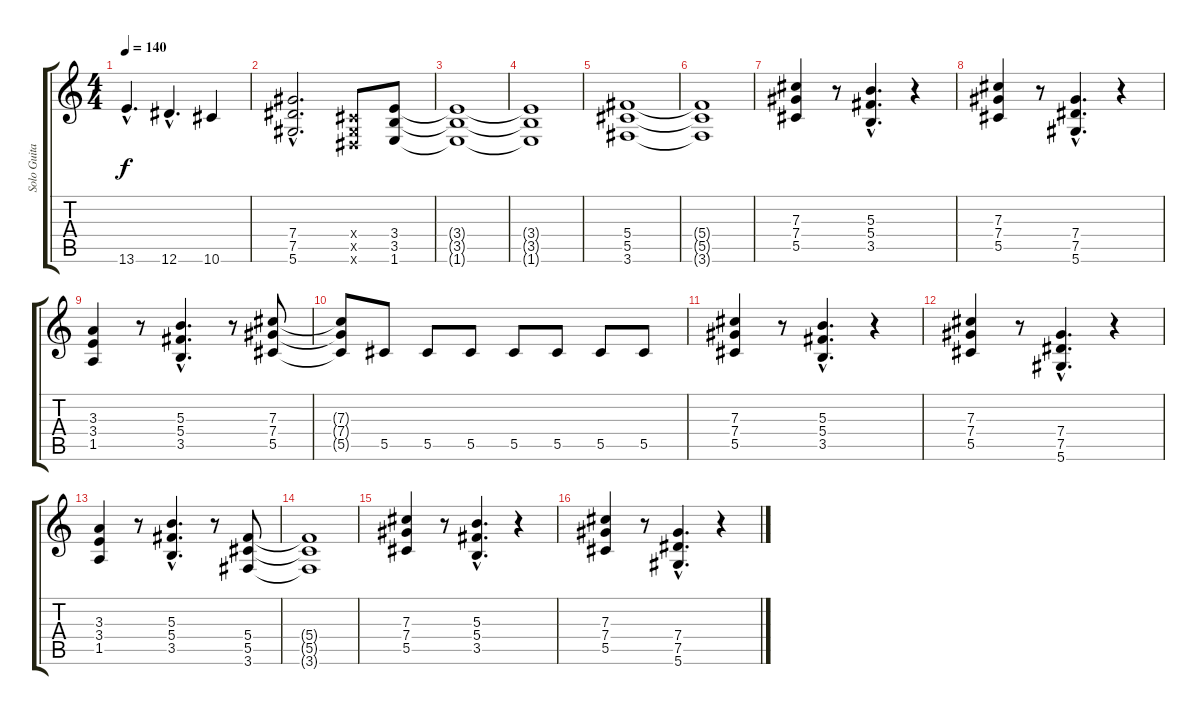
\track ("Solo Guitar" "Solo Guita") {instrument distortionguitar}
\staff {score tabs}
\tuning (Eb4 Bb3 Gb3 Db3 Ab2 Eb2) {hide}
\ts (4 4)
\tempo 140
\clef g2
\ks c
13.6{hac}.4{d dy f} 12.6{hac}.4{d} 10.6.4 |
(7.4{hac} 7.5{hac} 5.6{hac}).2{d} (0.4{x} 0.5{x} 0.6{x}).8 (3.4 3.5 1.6).8 |
(3.4{t} 3.5{t} 1.6{t}).1 |
(3.4{t} 3.5{t} 1.6{t}).1 |
(5.4 5.5 3.6).1 |
(5.4{t} 5.5{t} 3.6{t}).1 |
(7.3 7.4 5.5).4 r.8 (5.3{hac} 5.4{hac} 3.5{hac}).4{d} r.4 |
(7.3 7.4 5.5).4 r.8 (7.4{hac} 7.5{hac} 5.6{hac}).4{d} r.4 |
(3.3 3.4 1.5).4 r.8 (5.3{hac} 5.4{hac} 3.5{hac}).4{d} r.8 (7.3 7.4 5.5).8 |
(7.3{t} 7.4{t} 5.5{t}).8 5.5.8 5.5.8 5.5.8 5.5.8 5.5.8 5.5.8 5.5.8 |
(7.3 7.4 5.5).4 r.8 (5.3{hac} 5.4{hac} 3.5{hac}).4{d} r.4 |
(7.3 7.4 5.5).4 r.8 (7.4{hac} 7.5{hac} 5.6{hac}).4{d} r.4 |
(3.3 3.4 1.5).4 r.8 (5.3{hac} 5.4{hac} 3.5{hac}).4{d} r.8 (5.4 5.5 3.6).8 |
(5.4{t} 5.5{t} 3.6{t}).1 |
(7.3 7.4 5.5).4 r.8 (5.3{hac} 5.4{hac} 3.5{hac}).4{d} r.4 |
(7.3 7.4 5.5).4 r.8 (7.4{hac} 7.5{hac} 5.6{hac}).4{d} r.4
